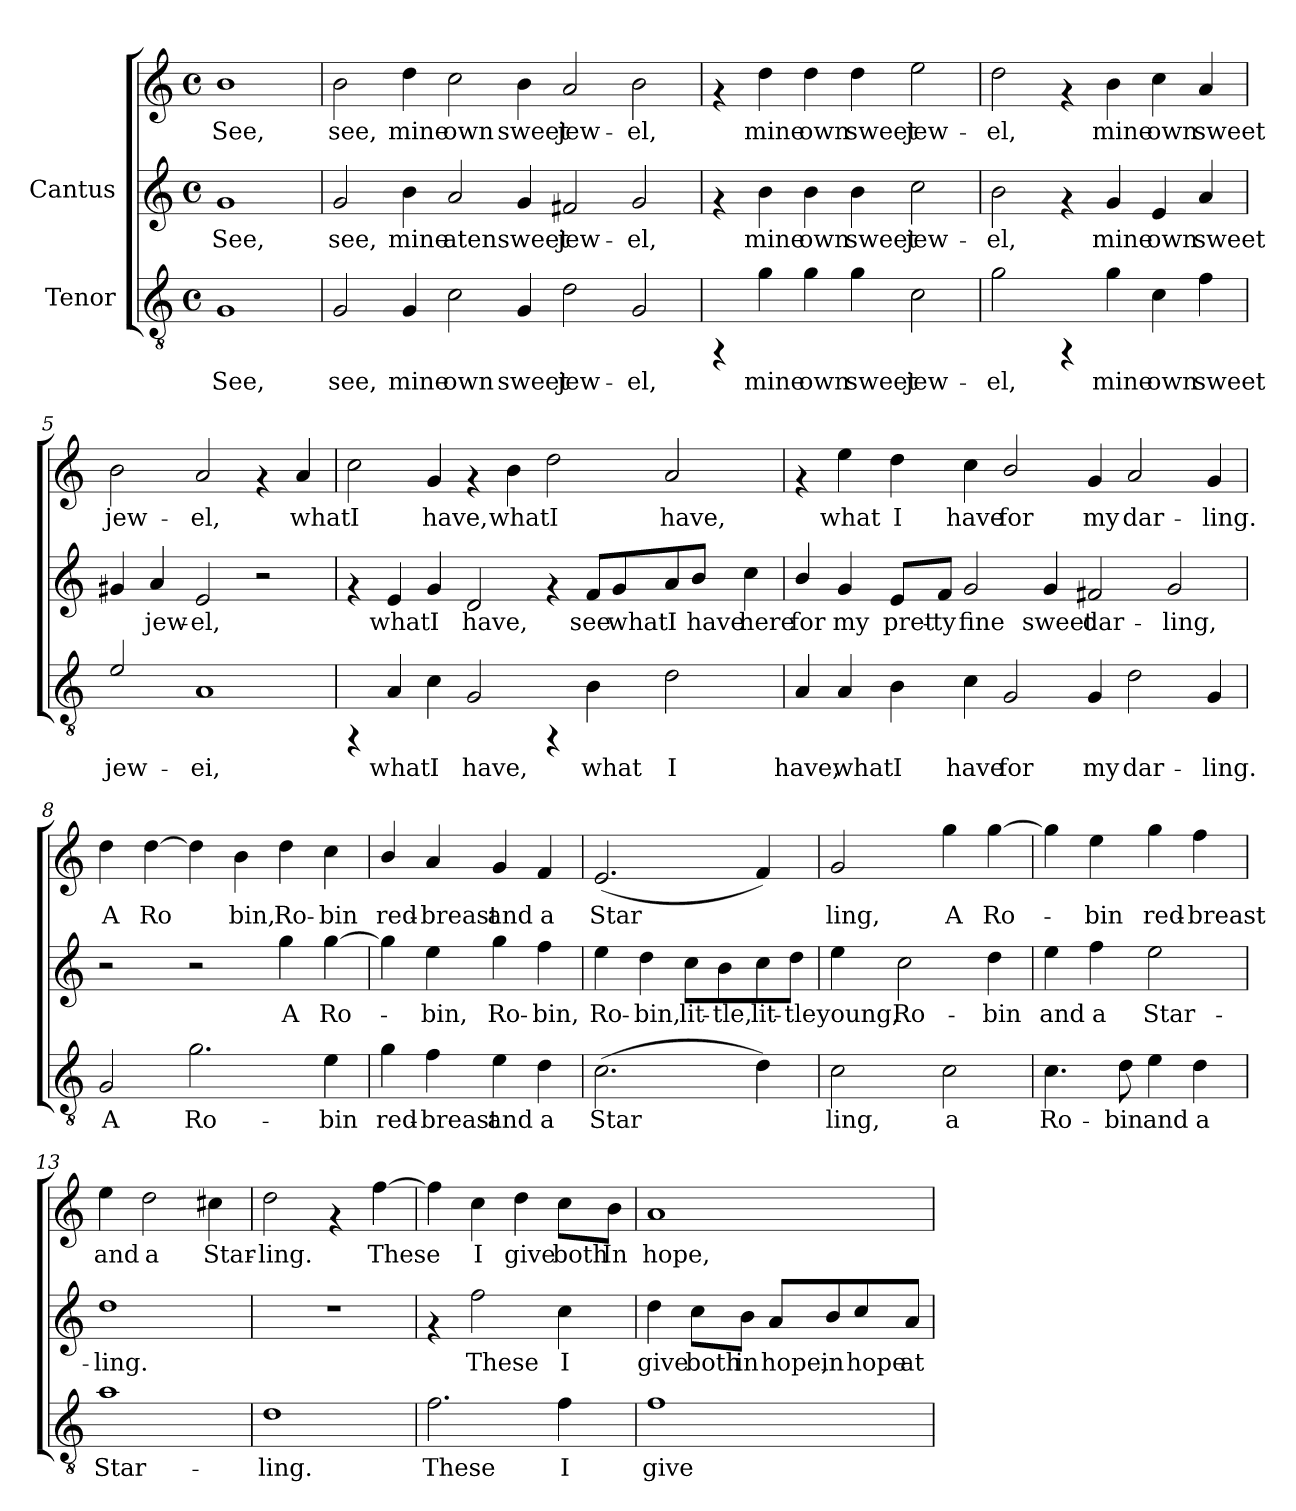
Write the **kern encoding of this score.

**kern	**text	**kern	**text	**kern	**text
*part2	*part2	*part1	*part1	*part1	*part1
*staff3	*staff3	*staff2	*staff2	*staff1	*staff1
*I"Tenor	*	*I"Cantus	*	*	*
!!LO:PB:g=z
*stria5	*	*stria5	*	*stria5	*
*clefGv2	*	*clefG2	*	*clefG2	*
*M4/4	*	*M4/4	*	*M4/4	*
*met(c)	*	*met(c)	*	*met(c)	*
*MM144	*	*MM144	*	*MM144	*
=1	=1	=1	=1	=1	=1
!	!LO:LY:b:cj	!	!LO:LY:b:cj	!	!LO:LY:b:cj
1G	See,	1g	See,	1b	See,
!!LO:LB:g=z
=2	=2	=2	=2	=2	=2
!	!LO:LY:b:cj	!	!LO:LY:b:cj	!	!LO:LY:b:cj
2G/	see,	2g/	see,	2b\	see,
!	!LO:LY:b:cj	!	!LO:LY:b:cj	!	!LO:LY:b:cj
4G/	mine	4b\	mine	4dd\	mine
!	!LO:LY:b:cj	!	!LO:LY:b:cj	!	!LO:LY:b:cj
2c\	own	2a/	aten	2cc\	own
!	!LO:LY:b:cj	!	!LO:LY:b:cj	!	!LO:LY:b:cj
4G/	sweet	4g/	sweet	4b\	sweet
!	!LO:LY:b:cj	!	!LO:LY:b:cj	!	!LO:LY:b:cj
2d\	jew-	2f#X/	jew-	2a/	jew-
!	!LO:LY:b:cj	!	!LO:LY:b:cj	!	!LO:LY:b:cj
2G/	-el,	2g/	-el,	2b\	-el,
=3	=3	=3	=3	=3	=3
4rFF	.	4rf	.	4rf	.
!	!LO:LY:b:cj	!	!LO:LY:b:cj	!	!LO:LY:b:cj
4g\	mine	4b\	-mine	4dd\	mine
!	!LO:LY:b:cj	!	!LO:LY:b:cj	!	!LO:LY:b:cj
4g\	own	4b\	own	4dd\	own
!	!LO:LY:b:cj	!	!LO:LY:b:cj	!	!LO:LY:b:cj
4g\	sweet	4b\	sweet	4dd\	sweet
!	!LO:LY:b:cj	!	!LO:LY:b:cj	!	!LO:LY:b:cj
2c\	jew-	2cc\	jew-	2ee\	jew-
=4	=4	=4	=4	=4	=4
!	!LO:LY:b:cj	!	!LO:LY:b:cj	!	!LO:LY:b:cj
2g\	-el,	2b\	el,	2dd\	-el,
4rFF	.	4rf	.	4rf	.
!	!LO:LY:b:cj	!	!LO:LY:b:cj	!	!LO:LY:b:cj
4g\	mine	4g/	mine	4b\	mine
!	!LO:LY:b:cj	!	!LO:LY:b:cj	!	!LO:LY:b:cj
4c\	own	4e/	own	4cc\	own
!	!LO:LY:b:cj	!	!LO:LY:b:cj	!	!LO:LY:b:cj
4f\	sweet	4a/	sweet	4a/	sweet
=5	=5	=5	=5	=5	=5
!	!LO:LY:b:cj	!	!LO:LY:b:cj	!	!LO:LY:b:cj
2e/	jew-	4g#X/	.	2b\	jew-
!	!	!	!LO:LY:b:cj	!	!
.	.	4a/	jew-	.	.
!	!LO:LY:b:cj	!	!LO:LY:b:cj	!	!LO:LY:b:cj
1A	-ei,	2e/	-el,	2a/	-el,
.	.	2r	.	4rf	.
!	!	!	!	!	!LO:LY:b:cj
.	.	.	.	4a/	what
!!LO:PB:g=z
=6	=6	=6	=6	=6	=6
!	!	!	!	!	!LO:LY:b:cj
4rFF	.	4rf	.	2cc\	I
!	!LO:LY:b:cj	!	!LO:LY:b:cj	!	!
4A/	what	4e/	what	.	.
!	!LO:LY:b:cj	!	!LO:LY:b:cj	!	!LO:LY:b:cj
4c\	I	4g/	I	4g/	have,
!	!LO:LY:b:cj	!	!LO:LY:b:cj	!	!
2G/	have,	2d/	have,	4rf	.
!	!	!	!	!	!LO:LY:b:cj
.	.	.	.	4b\	what
!	!	!	!	!	!LO:LY:b:cj
4rFF	.	4rf	.	2dd\	I
!	!LO:LY:b:cj	!	!LO:LY:b:cj	!	!
4B\	what	8f/L	see	.	.
!	!	!	!LO:LY:b:cj	!	!
.	.	8g/	what	.	.
!	!LO:LY:b:cj	!	!LO:LY:b:cj	!	!LO:LY:b:cj
2d\	I	8a/	I	2a/	have,
!	!	!	!LO:LY:b:cj	!	!
.	.	8b/J	have	.	.
!	!	!	!LO:LY:b:cj	!	!
.	.	4cc\	here	.	.
!!LO:LB:g=z
=7	=7	=7	=7	=7	=7
!	!LO:LY:b:cj	!	!LO:LY:b:cj	!	!
4A/	have,	4b/	for	4rf	.
!	!LO:LY:b:cj	!	!LO:LY:b:cj	!	!LO:LY:b:cj
4A/	what	4g/	my	4ee\	what
!	!LO:LY:b:cj	!	!LO:LY:b:cj	!	!LO:LY:b:cj
4B\	I	8e/L	pret-	4dd\	I
!	!	!	!LO:LY:b:cj	!	!
.	.	8f/J	-ty	.	.
!	!LO:LY:b:cj	!	!LO:LY:b:cj	!	!LO:LY:b:cj
4c\	have	2g/	fine	4cc\	have
!	!LO:LY:b:cj	!	!	!	!LO:LY:b:cj
2G/	for	.	.	2b/	for
!	!	!	!LO:LY:b:cj	!	!
.	.	4g/	sweet	.	.
!	!LO:LY:b:cj	!	!LO:LY:b:cj	!	!LO:LY:b:cj
4G/	my	2f#X/	dar-	4g/	my
!	!LO:LY:b:cj	!	!	!	!LO:LY:b:cj
2d\	dar-	.	.	2a/	dar-
!	!	!	!LO:LY:b:cj	!	!
.	.	2g/	-ling,	.	.
!	!LO:LY:b:cj	!	!	!	!LO:LY:b:cj
4G/	-ling.	.	.	4g/	-ling.
=8	=8	=8	=8	=8	=8
!	!LO:LY:b:cj	!	!	!	!LO:LY:b:cj
2G/	A	2r	.	4dd\	A
!	!	!	!	!	!LO:LY:b:cj
.	.	.	.	[>4dd\	Ro-
!	!LO:LY:b:cj	!	!	!	!LO:LY:b:cj
2.g\	Ro-	2r	.	4dd\]	-
!	!	!	!	!	!LO:LY:b:cj
.	.	.	.	4b\	bin,
!	!	!	!LO:LY:b:cj	!	!LO:LY:b:cj
.	.	4gg\	A	4dd\	Ro-
!	!LO:LY:b:cj	!	!LO:LY:b:cj	!	!LO:LY:b:cj
4e\	-bin	[>4gg\	Ro-	4cc\	-bin
!!LO:LB:g=z
=9	=9	=9	=9	=9	=9
!	!LO:LY:b:cj	!	!LO:LY:b:cj	!	!LO:LY:b:cj
4g\	red-	4gg\]	.	4b/	-red-
!	!LO:LY:b:cj	!	!LO:LY:b:cj	!	!LO:LY:b:cj
4f\	-breast	4ee\	bin,	4a/	-breast
!	!LO:LY:b:cj	!	!LO:LY:b:cj	!	!LO:LY:b:cj
4e\	and	4gg\	Ro-	4g/	and
!	!LO:LY:b:cj	!	!LO:LY:b:cj	!	!LO:LY:b:cj
4d\	a	4ff\	-bin,	4f/	a
=10	=10	=10	=10	=10	=10
!	!LO:LY:b:cj	!	!LO:LY:b:cj	!	!LO:LY:b:cj
(>2.c\	Star-	4ee\	-Ro-	(<2.e/	Star-
!	!	!	!LO:LY:b:cj	!	!
.	.	4dd\	-bin,	.	.
!	!	!	!LO:LY:b:cj	!	!
.	.	8cc\L	lit-	.	.
!	!	!	!LO:LY:b:cj	!	!
.	.	8b\	-tle,	.	.
!	!LO:LY:b:cj	!	!LO:LY:b:cj	!	!LO:LY:b:cj
4d\)	--	8cc\	lit-	4f/)	--
!	!	!	!LO:LY:b:cj	!	!
.	.	8dd\J	-tle	.	.
=11	=11	=11	=11	=11	=11
!	!LO:LY:b:cj	!	!LO:LY:b:cj	!	!LO:LY:b:cj
2c\	-ling,	4ee\	-young,	2g/	ling,
!	!	!	!LO:LY:b:cj	!	!
.	.	2cc\	Ro-	.	.
!	!LO:LY:b:cj	!	!	!	!LO:LY:b:cj
2c\	a	.	.	4gg\	A
!	!	!	!LO:LY:b:cj	!	!LO:LY:b:cj
.	.	4dd\	-bin	[>4gg\	Ro-
=12	=12	=12	=12	=12	=12
!	!LO:LY:b:cj	!	!LO:LY:b:cj	!	!LO:LY:b:cj
4.c\	Ro-	4ee\	and	4gg\]	.
!	!	!	!LO:LY:b:cj	!	!LO:LY:b:cj
.	.	4ff\	a	4ee\	bin
!	!LO:LY:b:cj	!	!	!	!
8d\	-bin	.	.	.	.
!	!LO:LY:b:cj	!	!LO:LY:b:cj	!	!LO:LY:b:cj
4e\	and	2ee\	Star-	4gg\	red-
!	!LO:LY:b:cj	!	!	!	!LO:LY:b:cj
4d\	a	.	.	4ff\	-breast
!!LO:LB:g=z
=13	=13	=13	=13	=13	=13
!	!LO:LY:b:cj	!	!LO:LY:b:cj	!	!LO:LY:b:cj
1a	Star-	1dd	-ling.	4ee\	-and
!	!	!	!	!	!LO:LY:b:cj
.	.	.	.	2dd\	a
!	!	!	!	!	!LO:LY:b:cj
.	.	.	.	4cc#X\	Star-
=14	=14	=14	=14	=14	=14
!	!LO:LY:b:cj	!	!	!	!LO:LY:b:cj
1d	-ling.	1r	.	2dd\	ling.
.	.	.	.	4rf	.
!	!	!	!	!	!LO:LY:b:cj
.	.	.	.	[>4ff\	These
=15	=15	=15	=15	=15	=15
!	!LO:LY:b:cj	!	!	!	!LO:LY:b:cj
2.f\	These	4rf	.	4ff\]	.
!	!	!	!LO:LY:b:cj	!	!LO:LY:b:cj
.	.	2ff\	These	4cc\	I
!	!	!	!	!	!LO:LY:b:cj
.	.	.	.	4dd\	give
!	!LO:LY:b:cj	!	!LO:LY:b:cj	!	!LO:LY:b:cj
4f\	I	4cc\	I	8cc\L	both
!	!	!	!	!	!LO:LY:b:cj
.	.	.	.	8b\J	In
=16	=16	=16	=16	=16	=16
!	!LO:LY:b:cj	!	!LO:LY:b:cj	!	!LO:LY:b:cj
1f	give	4dd\	give	1a	hope,
!	!	!	!LO:LY:b:cj	!	!
.	.	8cc\L	both	.	.
!	!	!	!LO:LY:b:cj	!	!
.	.	8b\J	in	.	.
!	!	!	!LO:LY:b:cj	!	!
.	.	8a/L	hope,	.	.
!	!	!	!LO:LY:b:cj	!	!
.	.	8b/	in	.	.
!	!	!	!LO:LY:b:cj	!	!
.	.	8cc/	hope	.	.
!	!	!	!LO:LY:b:cj	!	!
.	.	8a/J	at	.	.
=	=	=	=	=	=
*-	*-	*-	*-	*-	*-
